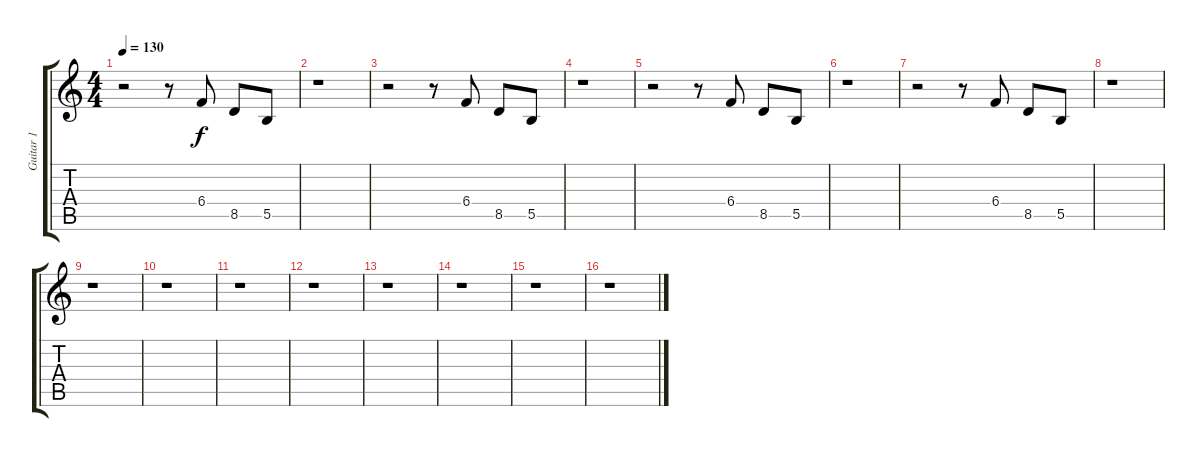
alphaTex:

\track ("Guitar 1" "Guitar 1") {instrument distortionguitar}
\staff {score tabs}
\tuning (Db4 Ab3 E3 B2 Gb2 Db2) {hide}
\ts (4 4)
\tempo 130
\clef g2
\ks c
r.2{dy f} r.8 6.4.8 8.5.8 5.5.8 |
r.1 |
r.2 r.8 6.4.8 8.5.8 5.5.8 |
r.1 |
r.2 r.8 6.4.8 8.5.8 5.5.8 |
r.1 |
r.2 r.8 6.4.8 8.5.8 5.5.8 |
r.1 |
r.1 |
r.1 |
r.1 |
r.1 |
r.1 |
r.1 |
r.1 |
r.1
